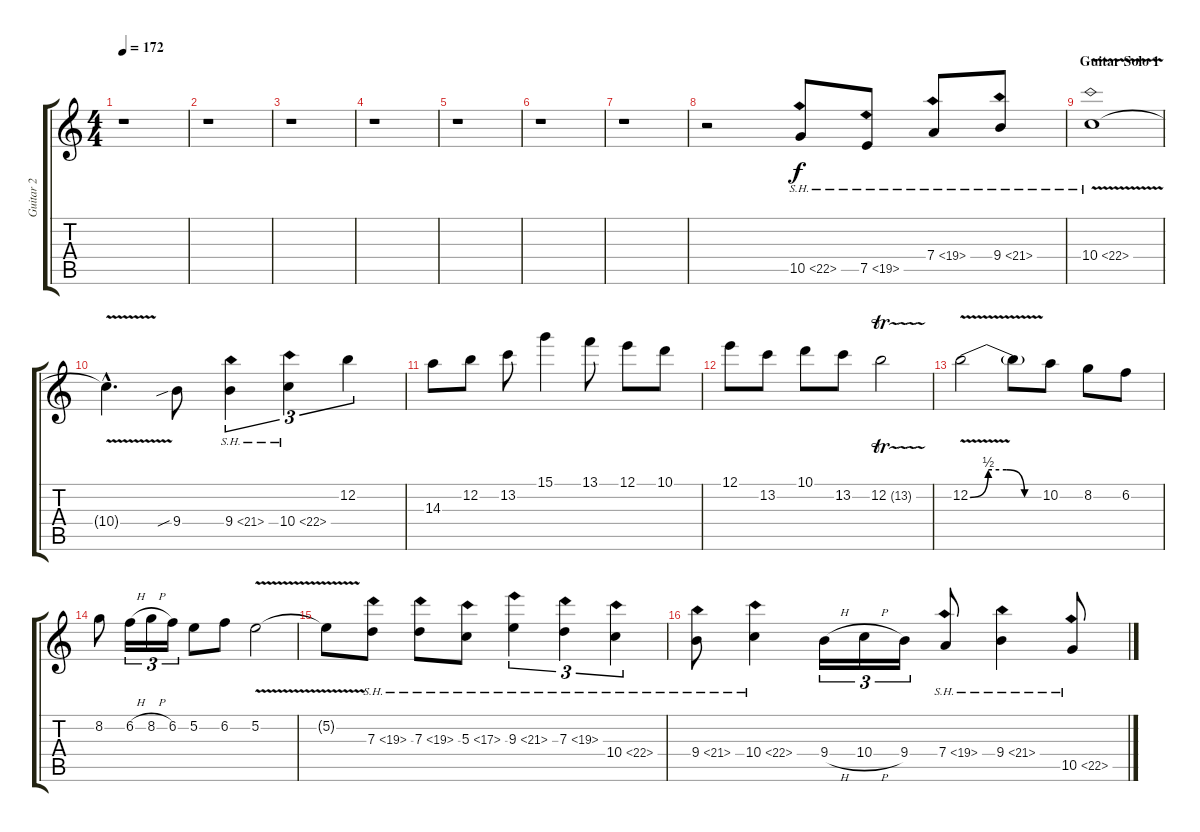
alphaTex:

\track ("Guitar 2" "Guitar 2") {instrument distortionguitar}
\staff {score tabs}
\tuning (E4 B3 G3 D3 A2 E2) {hide}
\ts (4 4)
\tempo 172
\tempo 130
\tempo 172
\clef g2
\ks c
r.1{dy f instrument distortionguitar} |
r.1 |
r.1 |
r.1 |
r.1 |
r.1 |
r.1 |
r.2 10.5{sh 12}.8 7.5{sh 12}.8 7.4{sh 12}.8 9.4{sh 12}.8 |
\section ("" "Guitar Solo 1")
10.4{sh 12 v}.1 |
10.4{hac t}.4{d} 9.4{sib}.8 9.4{sh 12}.4{tu (3 2)} 10.4{sh 12}.4{tu (3 2)} 12.2.4{tu (3 2)} |
14.3.8 12.2.8 13.2.8 15.1.4 13.1.8 12.1.8 10.1.8 |
12.1.8 13.2.8 10.1.8 13.2.8 12.2{tr (13 32)}.2 |
12.2{be (custom 0 0 15 2 30 2 45 0 60 0) v}.2 12.2{t}.8 10.2.8 8.2.8 6.2.8 |
8.2.8 6.2{h}.16{tu (3 2)} 8.2{h}.16{tu (3 2)} 6.2.16{tu (3 2)} 5.2.8 6.2.8 5.2{v}.2 |
5.2{t}.8 7.3{sh 12}.8 7.3{sh 12}.8 5.3{sh 12}.8 9.3{sh 12}.4{tu (3 2)} 7.3{sh 12}.4{tu (3 2)} 10.4{sh 12}.4{tu (3 2)} |
9.4{sh 12}.8 10.4{sh 12}.4 9.4{h}.16{tu (3 2)} 10.4{h}.16{tu (3 2)} 9.4.16{tu (3 2)} 7.4{sh 12}.8 9.4{sh 12}.4 10.5{sh 12}.8
